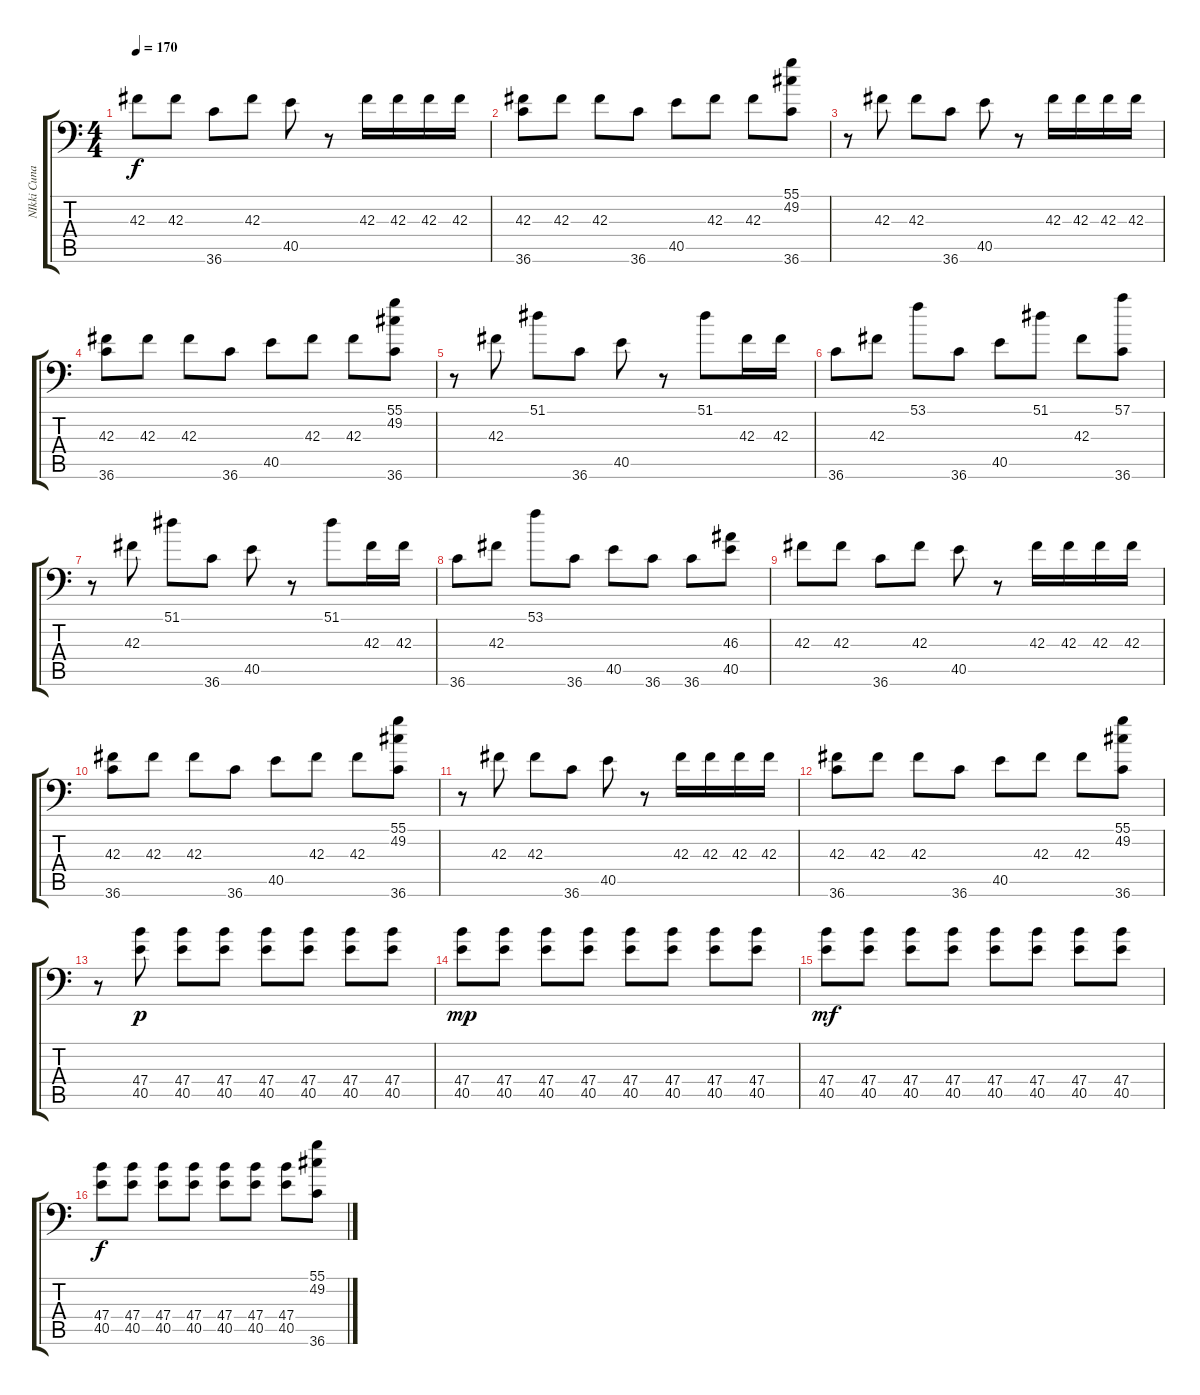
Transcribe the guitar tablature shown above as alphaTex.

\track ("NIkki Cuna" "NIkki Cuna") {instrument acousticgrandpiano}
\staff {score tabs}
\tuning (C-1 C-1 C-1 C-1 C-1 C-1) {hide}
\ts (4 4)
\tempo 170
\clef f4
\ks c
42.3.8{dy f} 42.3.8 36.6.8 42.3.8 40.5.8 r.8 42.3.16 42.3.16 42.3.16 42.3.16 |
(42.3 36.6).8 42.3.8 42.3.8 36.6.8 40.5.8 42.3.8 42.3.8 (55.1 49.2 36.6).8 |
r.8 42.3.8 42.3.8 36.6.8 40.5.8 r.8 42.3.16 42.3.16 42.3.16 42.3.16 |
(42.3 36.6).8 42.3.8 42.3.8 36.6.8 40.5.8 42.3.8 42.3.8 (55.1 49.2 36.6).8 |
r.8 42.3.8 51.1.8 36.6.8 40.5.8 r.8 51.1.8 42.3.16 42.3.16 |
36.6.8 42.3.8 53.1.8 36.6.8 40.5.8 51.1.8 42.3.8 (57.1 36.6).8 |
r.8 42.3.8 51.1.8 36.6.8 40.5.8 r.8 51.1.8 42.3.16 42.3.16 |
36.6.8 42.3.8 53.1.8 36.6.8 40.5.8 36.6.8 36.6.8 (46.3 40.5).8 |
42.3.8 42.3.8 36.6.8 42.3.8 40.5.8 r.8 42.3.16 42.3.16 42.3.16 42.3.16 |
(42.3 36.6).8 42.3.8 42.3.8 36.6.8 40.5.8 42.3.8 42.3.8 (55.1 49.2 36.6).8 |
r.8 42.3.8 42.3.8 36.6.8 40.5.8 r.8 42.3.16 42.3.16 42.3.16 42.3.16 |
(42.3 36.6).8 42.3.8 42.3.8 36.6.8 40.5.8 42.3.8 42.3.8 (55.1 49.2 36.6).8 |
r.8 (47.4 40.5).8{dy p} (47.4 40.5).8 (47.4 40.5).8 (47.4 40.5).8 (47.4 40.5).8 (47.4 40.5).8 (47.4 40.5).8 |
(47.4 40.5).8{dy mp} (47.4 40.5).8 (47.4 40.5).8 (47.4 40.5).8 (47.4 40.5).8 (47.4 40.5).8 (47.4 40.5).8 (47.4 40.5).8 |
(47.4 40.5).8{dy mf} (47.4 40.5).8 (47.4 40.5).8 (47.4 40.5).8 (47.4 40.5).8 (47.4 40.5).8 (47.4 40.5).8 (47.4 40.5).8 |
(47.4 40.5).8{dy f} (47.4 40.5).8 (47.4 40.5).8 (47.4 40.5).8 (47.4 40.5).8 (47.4 40.5).8 (47.4 40.5).8 (55.1 49.2 36.6).8
